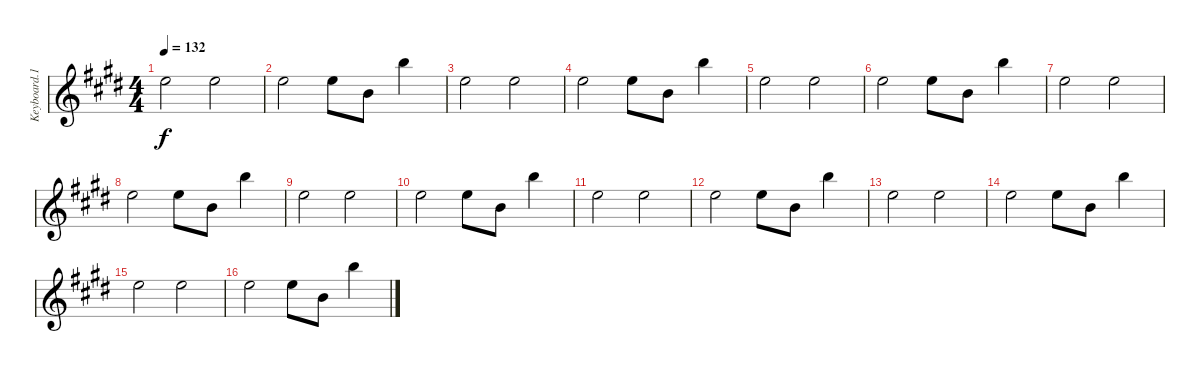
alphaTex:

\track ("Keyboard.1" "Keyboard.1") {instrument electricgrandpiano}
\staff {score}
\tuning (E4 B3 G3 D3 A2 E2 B1) {hide}
\ts (4 4)
\tempo 132
\clef g2
\ks e
12.1.2{dy f} 12.1.2 |
12.1.2 12.1.8 7.1.8 19.1.4 |
12.1.2 12.1.2 |
12.1.2 12.1.8 7.1.8 19.1.4 |
12.1.2 12.1.2 |
12.1.2 12.1.8 7.1.8 19.1.4 |
12.1.2 12.1.2 |
12.1.2 12.1.8 7.1.8 19.1.4 |
12.1.2 12.1.2 |
12.1.2 12.1.8 7.1.8 19.1.4 |
12.1.2 12.1.2 |
12.1.2 12.1.8 7.1.8 19.1.4 |
12.1.2 12.1.2 |
12.1.2 12.1.8 7.1.8 19.1.4 |
12.1.2 12.1.2 |
12.1.2 12.1.8 7.1.8 19.1.4
